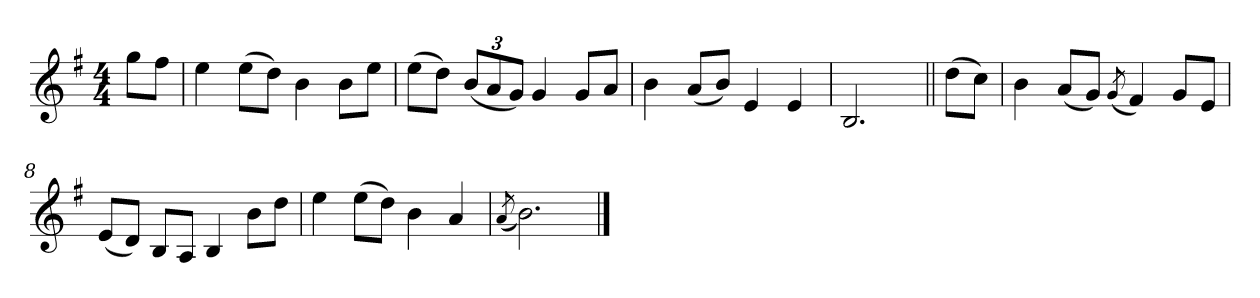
**kern
*part1
*staff1
*clefG2
*k[f#]
*e:
*M4/4
*MM80
=1
8gg\L
8ff#\J
=2
4ee\
(>8ee\L
8dd\J)
4b\
8b\L
8ee\J
=3
(>8ee\L
8dd\J)
*Xbrackettup
(<12b/L
12a/
12g/J)
4g/
8g/L
8a/J
=4
4b\
(<8a/L
8b/J)
4e/
4e/
=5
2.B/
=6||
(>8dd\L
8cc\J)
=7
4b\
(<8a/L
8g/J)
(<8qg/
4f#/)
8g/L
8e/J
=8
(<8e/L
8d/J)
8B/L
8A/J
4B/
8b\L
8dd\J
!!LO:LB:g=z
=9
4ee\
(>8ee\L
8dd\J)
4b\
4a/
=10
(<8qa/
2.b\)
==
*-
